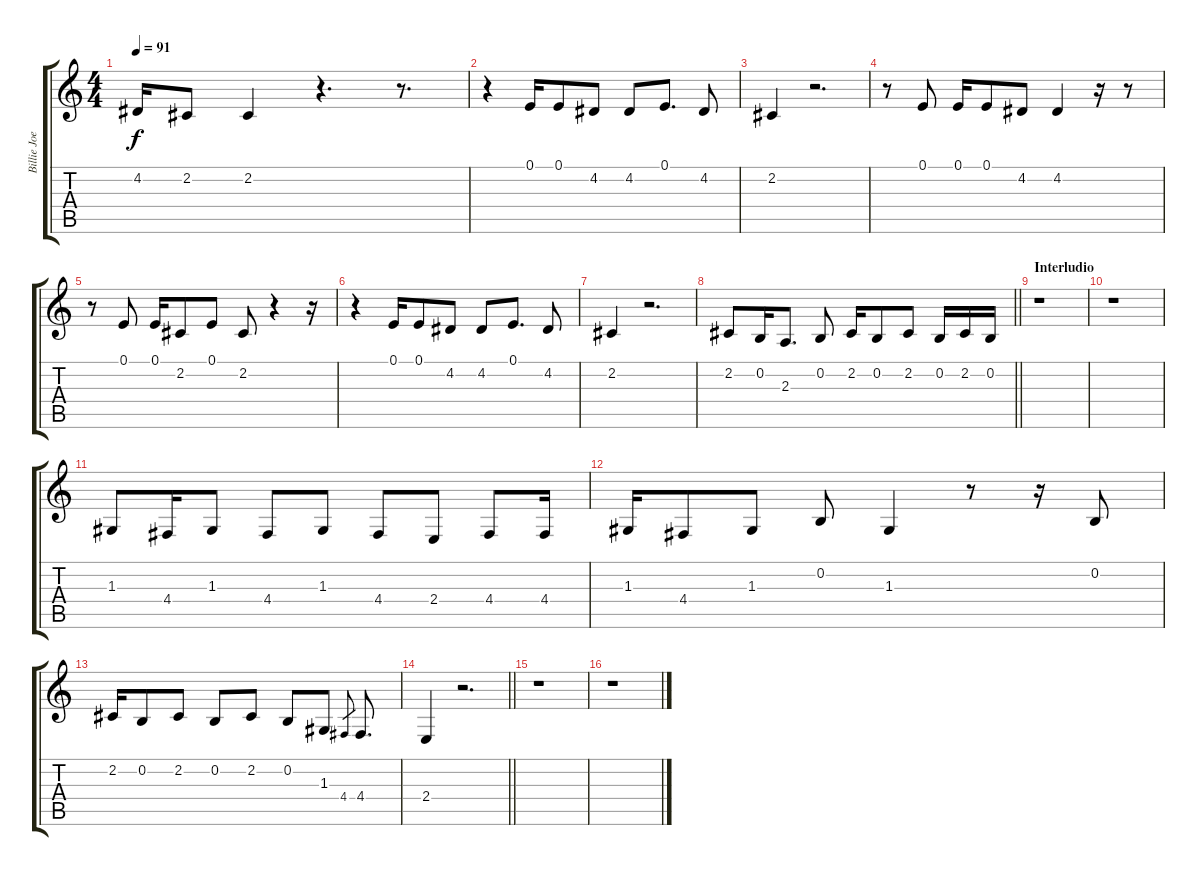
\track ("Billie Joe Vocals" "Billie Joe") {instrument lead2sawtooth}
\staff {score tabs}
\tuning (E4 B3 G3 D3 A2 E2) {hide}
\ts (4 4)
\tempo 91
\clef g2
\ks c
4.2{t}.16{dy f} 2.2.8 2.2.4 r.4{d} r.8{d} |
r.4 0.1.16 0.1.8 4.2.8 4.2.8 0.1.8{d} 4.2.8 |
2.2.4 r.2{d} |
r.8 0.1.8 0.1.16 0.1.8 4.2.8 4.2.4 r.16 r.8 |
r.8 0.1.8 0.1.16 2.2.8 0.1.8 2.2.8 r.4 r.16 |
r.4 0.1.16 0.1.8 4.2.8 4.2.8 0.1.8{d} 4.2.8 |
2.2.4 r.2{d} |
\barLineRight lightlight
2.2.8 0.2.16 2.3.8{d} 0.2.8 2.2.16 0.2.8 2.2.8 0.2.16 2.2.16 0.2.16 |
\section ("" "Interludio")
r.1 |
r.1 |
1.3.8 4.4.16 1.3.8 4.4.8 1.3.8 4.4.8 2.4.8 4.4.8 4.4.16 |
1.3.16 4.4.8 1.3.8 0.2.8 1.3.4 r.8 r.16 0.2.8 |
2.2.16 0.2.8 2.2.8 0.2.8 2.2.8 0.2.8 1.3.8 4.4.8{gr} 4.4.8{d} |
\barLineRight lightlight
2.4.4 r.2{d} |
r.1 |
r.1
